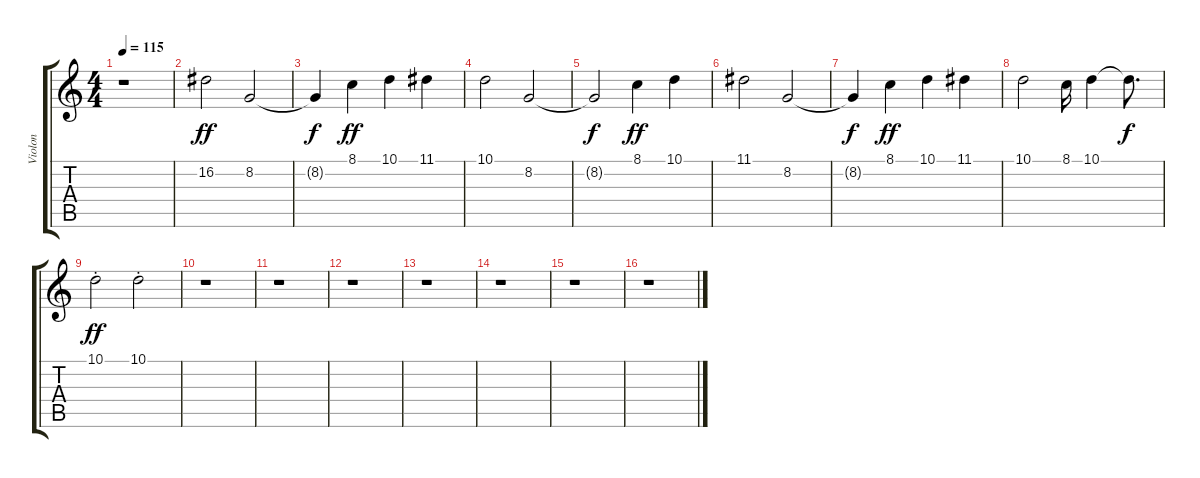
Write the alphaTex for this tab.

\track ("Violon" "Violon") {instrument violin}
\staff {score tabs}
\tuning (E4 B3 G3 D3 A2 E2) {hide}
\ts (4 4)
\tempo 115
\clef g2
\ks c
r.1{dy ff} |
16.2.2 8.2.2 |
8.2{t}.4{dy f} 8.1.4{dy ff} 10.1.4 11.1.4 |
10.1.2 8.2.2 |
8.2{t}.2{dy f} 8.1.4{dy ff} 10.1.4 |
11.1.2 8.2.2 |
8.2{t}.4{dy f} 8.1.4{dy ff} 10.1.4 11.1.4 |
10.1.2 8.1.16 10.1.4 10.1{t}.8{d dy f} |
10.1{st}.2{dy ff} 10.1{st}.2 |
r.1 |
r.1 |
r.1 |
r.1 |
r.1 |
r.1 |
r.1
